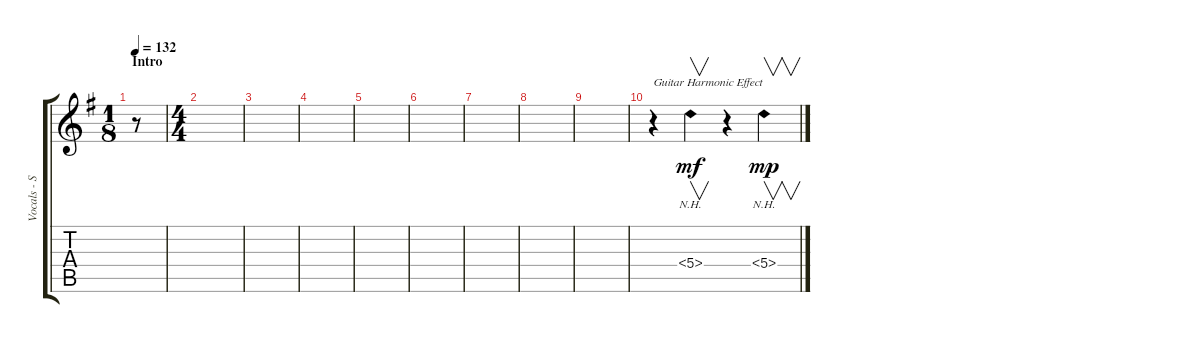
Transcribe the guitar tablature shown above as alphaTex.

\track ("Vocals - Simone Simons" "Vocals - S") {instrument choiraahs}
\staff {score tabs}
\tuning (E4 B3 G3 D3 A2 E2) {hide}
\ts (1 8)
\section ("" "Intro")
\tempo 132
\clef g2
\ks g
r.8{dy mf instrument choiraahs} |
\ts (4 4)
|
|
|
|
|
|
|
|
r.4{txt "Guitar Harmonic Effect" balance 11 instrument distortionguitar} 5.4{nh}.4{v} r.4{balance 5} 5.4{nh}.4{v dy mp}
